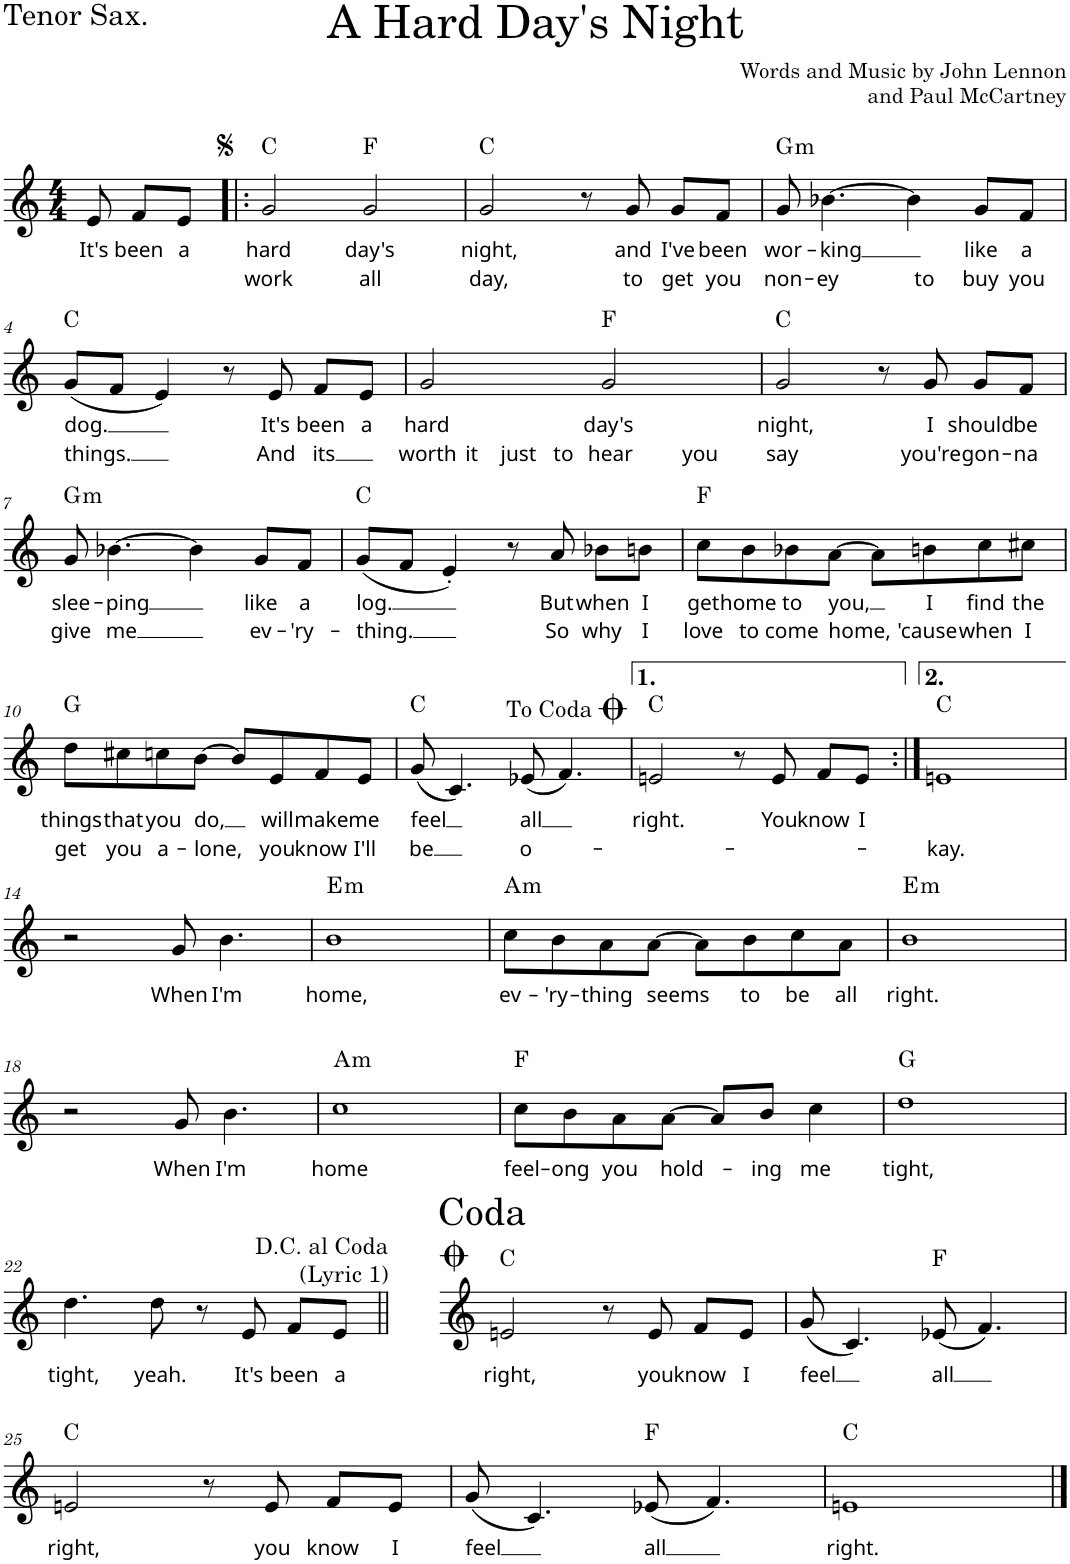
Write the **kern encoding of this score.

**kern	**text	**text	**harte
*part1	*part1	*part1	*part1
*staff1	*staff1	*staff1	*
*I"Tenorsaxophon	*	*	*
*I'T. Sax.	*	*	*
*clefG2	*	*	*
*ITrd8c14	*	*	*
*k[]	*	*	*
*M4/4	*	*	*
=	=	=	=
!	!LO:LY:b	!	!
8e/	It's	.	.
!	!LO:LY:b	!	!
8f/L	been	.	.
!	!LO:LY:b	!	!
8e/J	a	.	.
=1!|:	=1!|:	=1!|:	=1!|:
!	!LO:LY:b	!LO:LY:b	!
2g/	hard	work	C:maj
!	!LO:LY:b	!LO:LY:b	!
2g/	day's	all	F:maj
=2	=2	=2	=2
!	!LO:LY:b	!LO:LY:b	!
2g/	night,	day,	C:maj
8r	.	.	.
!	!LO:LY:b	!LO:LY:b	!
8g/	and	to	.
!	!LO:LY:b	!LO:LY:b	!
8g/L	I've	get	.
!	!LO:LY:b	!LO:LY:b	!
8f/J	been	you	.
=3	=3	=3	=3
!	!LO:LY:b	!LO:LY:b	!LO:H:kt=m
8g/	wor-	non-	G:min
!	!LO:LY:b	!LO:LY:b	!
[4.b-X\	-king	-ey	.
!	!	!LO:LY:b	!
4b-\]	.	to	.
!	!LO:LY:b	!LO:LY:b	!
8g/L	like	buy	.
!	!LO:LY:b	!LO:LY:b	!
8f/J	a	you	.
!!LO:LB:g=z
=4	=4	=4	=4
!	!LO:LY:b	!LO:LY:b	!
(8g/L	dog.	things.	C:maj
8f/J	.	.	.
4e/)	.	.	.
8r	.	.	.
!	!LO:LY:b	!LO:LY:b	!
8e/	It's	And	.
!	!LO:LY:b	!LO:LY:b	!
8f/L	been	its	.
!	!LO:LY:b	!	!
8e/J	a	.	.
=5	=5	=5	=5
!	!LO:LY:b	!	!
*^	*	*	*
!	!	!	!LO:LY:b	!
2g/	8gL	.	worth	.
!	!	!	!LO:LY:b	!
.	8g	.	it	.
!	!	!	!LO:LY:b	!
.	8g	.	just	.
!	!	!	!LO:LY:b	!
.	8gJ	.	to	.
!	!	!LO:LY:b	!	!
!	!	!	!LO:LY:b	!
2g/	8g	.	hear	F:maj
.	8ryy	.	.	.
!	!	!	!LO:LY:b	!
.	4g	.	you	.
=6	=6	=6	=6	=6
!	!	!LO:LY:b	!LO:LY:b	!
*v	*v	*	*	*
2g/	night,	say	C:maj
8r	.	.	.
!	!LO:LY:b	!LO:LY:b	!
8g/	I	you're	.
!	!LO:LY:b	!LO:LY:b	!
8g/L	should	gon-	.
!	!LO:LY:b	!LO:LY:b	!
8f/J	be	-na	.
!!LO:LB:g=z
=7	=7	=7	=7
!	!LO:LY:b	!LO:LY:b	!LO:H:kt=m
8g/	slee-	give	G:min
!	!LO:LY:b	!LO:LY:b	!
[4.b-X\	-ping	me	.
4b-\]	.	.	.
!	!LO:LY:b	!LO:LY:b	!
8g/L	like	ev-	.
!	!LO:LY:b	!LO:LY:b	!
8f/J	a	-'ry-	.
=8	=8	=8	=8
!	!LO:LY:b	!LO:LY:b	!
(8g/L	log.	-thing.	C:maj
8f/J	.	.	.
4e'/)	.	.	.
8r	.	.	.
!	!LO:LY:b	!LO:LY:b	!
8a/	But	So	.
!	!LO:LY:b	!LO:LY:b	!
8b-X\L	when	why	.
!	!LO:LY:b	!LO:LY:b	!
8bn\J	I	I	.
=9	=9	=9	=9
!	!LO:LY:b	!LO:LY:b	!
8cc\L	get	love	F:maj
!	!LO:LY:b	!LO:LY:b	!
8b\	home	to	.
!	!LO:LY:b	!LO:LY:b	!
8b-X\	to	come	.
!	!LO:LY:b	!LO:LY:b	!
[8a\J	you,	home,	.
8a\L]	.	.	.
!	!LO:LY:b	!LO:LY:b	!
8bn\	I	'cause	.
!	!LO:LY:b	!LO:LY:b	!
8cc\	find	when	.
!	!LO:LY:b	!LO:LY:b	!
8cc#X\J	the	I	.
!!LO:LB:g=z
=10	=10	=10	=10
!	!LO:LY:b	!LO:LY:b	!
8dd\L	things	get	G:maj
!	!LO:LY:b	!LO:LY:b	!
8cc#X\	that	you	.
!	!LO:LY:b	!LO:LY:b	!
8ccn\	you	a-	.
!	!LO:LY:b	!LO:LY:b	!
[8b\J	do,	-lone,	.
8b/L]	.	.	.
!	!LO:LY:b	!LO:LY:b	!
8e/	will	you	.
!	!LO:LY:b	!LO:LY:b	!
8f/	make	know	.
!	!LO:LY:b	!LO:LY:b	!
8e/J	me	I'll	.
=11	=11	=11	=11
!	!LO:LY:b	!LO:LY:b	!
(8g/	feel	be	C:maj
4.c/)	.	.	.
!	!LO:LY:b	!LO:LY:b	!
(8e-X/	all	o-	.
4.f/)	.	.	.
!LO:TX:a:t=To Coda <font size="20"/><font face="ScoreText"/>	!	!	!
=12	=12	=12	=12
!	!LO:LY:b	!	!
2en/	right.	.	C:maj
8r	.	.	.
!	!LO:LY:b	!	!
8e/	You	.	.
!	!LO:LY:b	!	!
8f/L	know	.	.
!	!LO:LY:b	!	!
8e/J	I	.	.
=13:|!	=13:|!	=13:|!	=13:|!
!	!	!LO:LY:b	!
1en	.	-kay.	C:maj
!!LO:LB:g=z
=14	=14	=14	=14
2r	.	.	.
!	!LO:LY:b	!	!
8g/	When	.	.
!	!LO:LY:b	!	!
4.b\	I'm	.	.
=15	=15	=15	=15
!	!LO:LY:b	!	!LO:H:kt=m
1b	home,	.	E:min
=16	=16	=16	=16
!	!LO:LY:b	!	!LO:H:kt=m
8cc\L	ev-	.	A:min
!	!LO:LY:b	!	!
8b\	-'ry-	.	.
!	!LO:LY:b	!	!
8a\	-thing	.	.
!	!LO:LY:b	!	!
[8a\J	seems	.	.
8a\L]	.	.	.
!	!LO:LY:b	!	!
8b\	to	.	.
!	!LO:LY:b	!	!
8cc\	be	.	.
!	!LO:LY:b	!	!
8a\J	all	.	.
=17	=17	=17	=17
!	!LO:LY:b	!	!LO:H:kt=m
1b	right.	.	E:min
!!LO:LB:g=z
=18	=18	=18	=18
2r	.	.	.
!	!LO:LY:b	!	!
8g/	When	.	.
!	!LO:LY:b	!	!
4.b\	I'm	.	.
=19	=19	=19	=19
!	!LO:LY:b	!	!LO:H:kt=m
1cc	home	.	A:min
=20	=20	=20	=20
!	!LO:LY:b	!	!
8cc\L	feel-	.	F:maj
!	!LO:LY:b	!	!
8b\	-ong	.	.
!	!LO:LY:b	!	!
8a\	you	.	.
!	!LO:LY:b	!	!
[8a\J	hold-	.	.
8a/L]	.	.	.
!	!LO:LY:b	!	!
8b/J	-ing	.	.
!	!LO:LY:b	!	!
4cc\	me	.	.
=21	=21	=21	=21
!	!LO:LY:b	!	!
1dd	tight,	.	G:maj
!!LO:LB:g=z
=22	=22	=22	=22
!	!LO:LY:b	!	!
4.dd\	tight,	.	.
!	!LO:LY:b	!	!
8dd\	yeah.	.	.
8r	.	.	.
!	!LO:LY:b	!	!
8e/	It's	.	.
!	!LO:LY:b	!	!
8f/L	been	.	.
!	!LO:LY:b	!	!
8e/J	a	.	.
!LO:TX:a:t=D.C. al Coda\n(Lyric 1)	!	!	!
=23||	=23||	=23||	=23||
!	!LO:LY:b	!	!
2en/	right,	.	C:maj
8r	.	.	.
!	!LO:LY:b	!	!
8e/	you	.	.
!	!LO:LY:b	!	!
8f/L	know	.	.
!	!LO:LY:b	!	!
8e/J	I	.	.
=24	=24	=24	=24
!	!LO:LY:b	!	!
(8g/	feel	.	.
4.c/)	.	.	.
!	!LO:LY:b	!	!
(8e-X/	all	.	F:maj
4.f/)	.	.	.
!!LO:LB:g=z
=25	=25	=25	=25
!	!LO:LY:b	!	!
2en/	right,	.	C:maj
8r	.	.	.
!	!LO:LY:b	!	!
8e/	you	.	.
!	!LO:LY:b	!	!
8f/L	know	.	.
!	!LO:LY:b	!	!
8e/J	I	.	.
=26	=26	=26	=26
!	!LO:LY:b	!	!
(8g/	feel	.	.
4.c/)	.	.	.
!	!LO:LY:b	!	!
(8e-X/	all	.	F:maj
4.f/)	.	.	.
=27	=27	=27	=27
!	!LO:LY:b	!	!
1en	right.	.	C:maj
==	==	==	==
*-	*-	*-	*-
